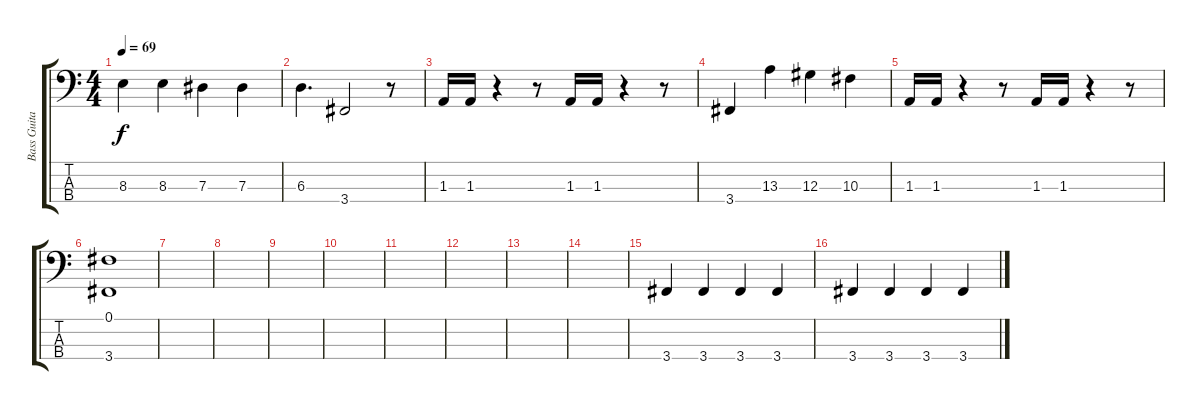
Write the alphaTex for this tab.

\track ("Bass Guitar" "Bass Guita") {instrument electricbassfinger}
\staff {score tabs}
\tuning (Gb2 Db2 Ab1 Eb1) {hide}
\ts (4 4)
\tempo 69
\clef f4
\ks c
8.3.4{dy f} 8.3.4 7.3.4 7.3.4 |
6.3.4{d} 3.4.2 r.8 |
1.3.16 1.3.16 r.4 r.8 1.3.16 1.3.16 r.4 r.8 |
3.4.4 13.3.4 12.3.4 10.3.4 |
1.3.16 1.3.16 r.4 r.8 1.3.16 1.3.16 r.4 r.8 |
(0.1 3.4).1 |
|
|
|
|
|
|
|
|
3.4.4 3.4.4 3.4.4 3.4.4 |
3.4.4 3.4.4 3.4.4 3.4.4
